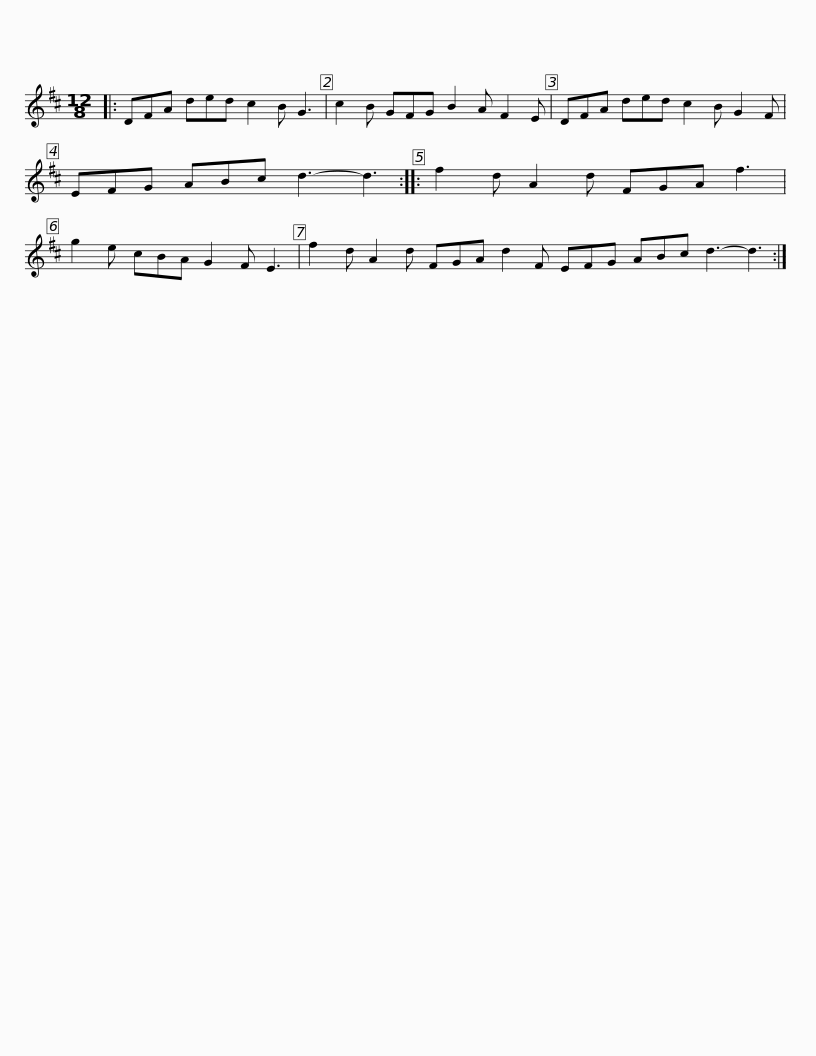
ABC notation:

X:1
L:1/8
M:12/8
I:linebreak $
K:D
V:1 treble
V:1
|: DFA ded c2 B G3 | c2 B GFG B2 A F2 E | DFA ded c2 B G2 F | EFG ABc d3- d3 ::$ f2 d A2 d FGA f3 | %5
 g2 e cBA G2 F E3 | f2 d A2 d FGA d2 F EFG ABc d3- d3 :| %7
